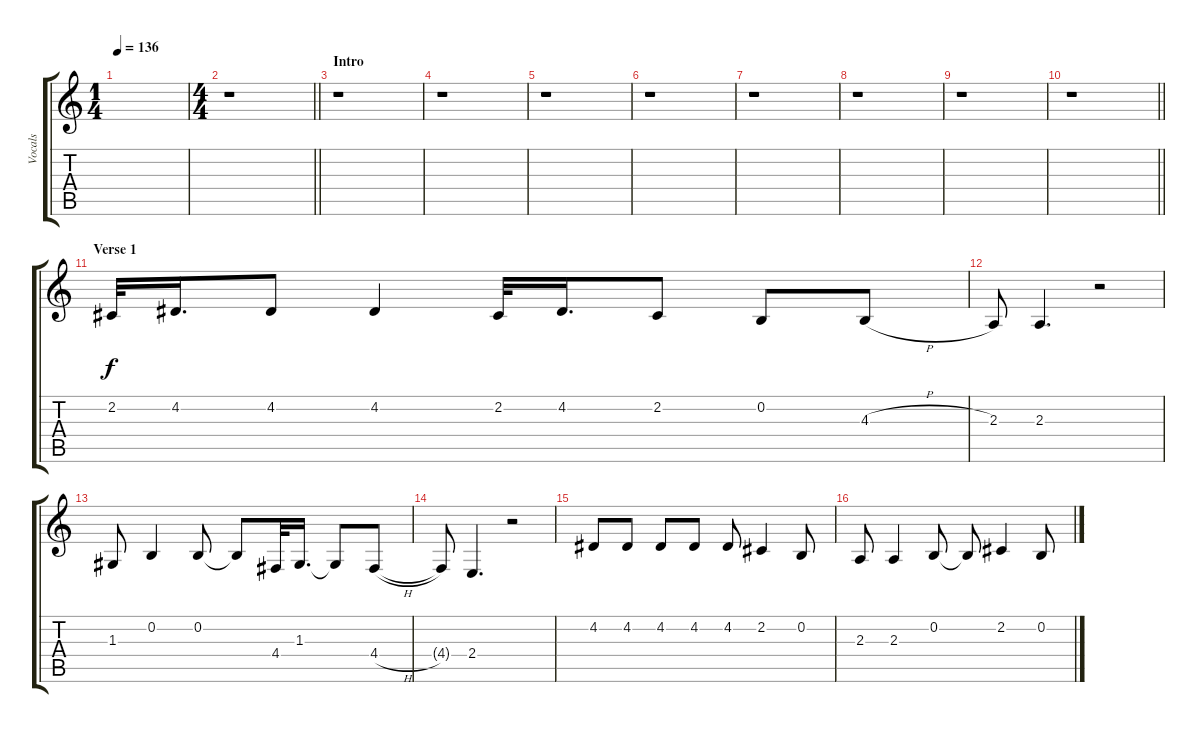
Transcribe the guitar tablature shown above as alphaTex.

\track ("Vocals" "Vocals") {instrument tenorsax}
\staff {score tabs}
\tuning (E4 B3 G3 D3 A2 E2) {hide}
\ts (1 4)
\tempo 136
\clef g2
\ks c
|
\ts (4 4)
\barLineRight lightlight
r.1 |
\section ("" "Intro")
r.1 |
r.1 |
r.1 |
r.1 |
r.1 |
r.1 |
r.1 |
\barLineRight lightlight
r.1 |
\section ("" "Verse 1")
2.2.32 4.2.16{d} 4.2.8 4.2.4 2.2.32 4.2.16{d} 2.2.8 0.2.8 4.3{h}.8 |
2.3.8 2.3.4{d} r.2 |
1.3.8 0.2.4 0.2.8 0.2{t}.8 4.4.32 1.3.16{d} 1.3{t}.8 4.4{h}.8 |
4.4{t}.8 2.4.4{d} r.2 |
4.2.8 4.2.8 4.2.8 4.2.8 4.2.8 2.2.4 0.2.8 |
2.3.8 2.3.4 0.2.8 0.2{t}.8 2.2.4 0.2.8
